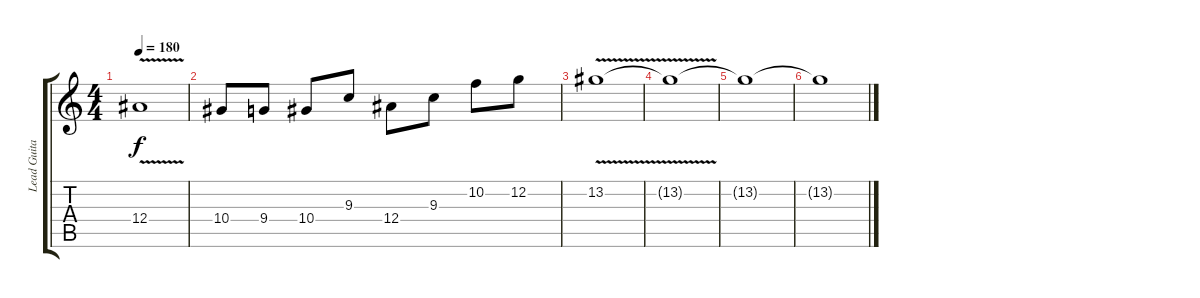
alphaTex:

\track ("Lead Guitar 2" "Lead Guita") {instrument overdrivenguitar}
\staff {score tabs}
\tuning (C4 G3 Eb3 Bb2 F2 C2) {hide}
\ts (4 4)
\tempo 180
\clef g2
\ks c
12.4{v}.1{dy f} |
10.4.8 9.4.8 10.4.8 9.3.8 12.4.8 9.3.8 10.2.8 12.2.8 |
13.2{v}.1 |
13.2{t}.1 |
13.2{t}.1 |
13.2{t}.1
